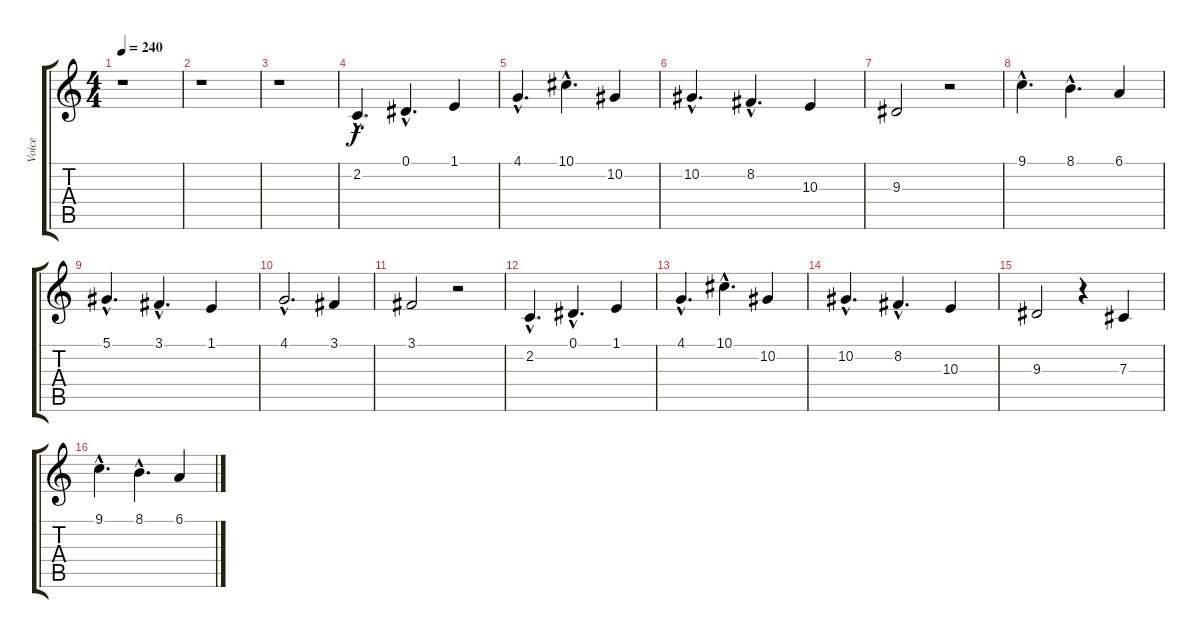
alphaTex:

\track ("Voice" "Voice") {instrument violin}
\staff {score tabs}
\tuning (Eb4 Bb3 Gb3 Db3 Ab2 Eb2) {hide}
\ts (4 4)
\tempo 240
\clef g2
\ks c
r.1{dy f} |
r.1 |
r.1 |
2.2{hac}.4{d} 0.1{hac}.4{d} 1.1.4 |
4.1{hac}.4{d} 10.1{hac}.4{d} 10.2.4 |
10.2{hac}.4{d} 8.2{hac}.4{d} 10.3.4 |
9.3.2 r.2 |
9.1{hac}.4{d} 8.1{hac}.4{d} 6.1.4 |
5.1{hac}.4{d} 3.1{hac}.4{d} 1.1.4 |
4.1{hac}.2{d} 3.1.4 |
3.1.2 r.2 |
2.2{hac}.4{d} 0.1{hac}.4{d} 1.1.4 |
4.1{hac}.4{d} 10.1{hac}.4{d} 10.2.4 |
10.2{hac}.4{d} 8.2{hac}.4{d} 10.3.4 |
9.3.2 r.4 7.3.4 |
9.1{hac}.4{d} 8.1{hac}.4{d} 6.1.4
